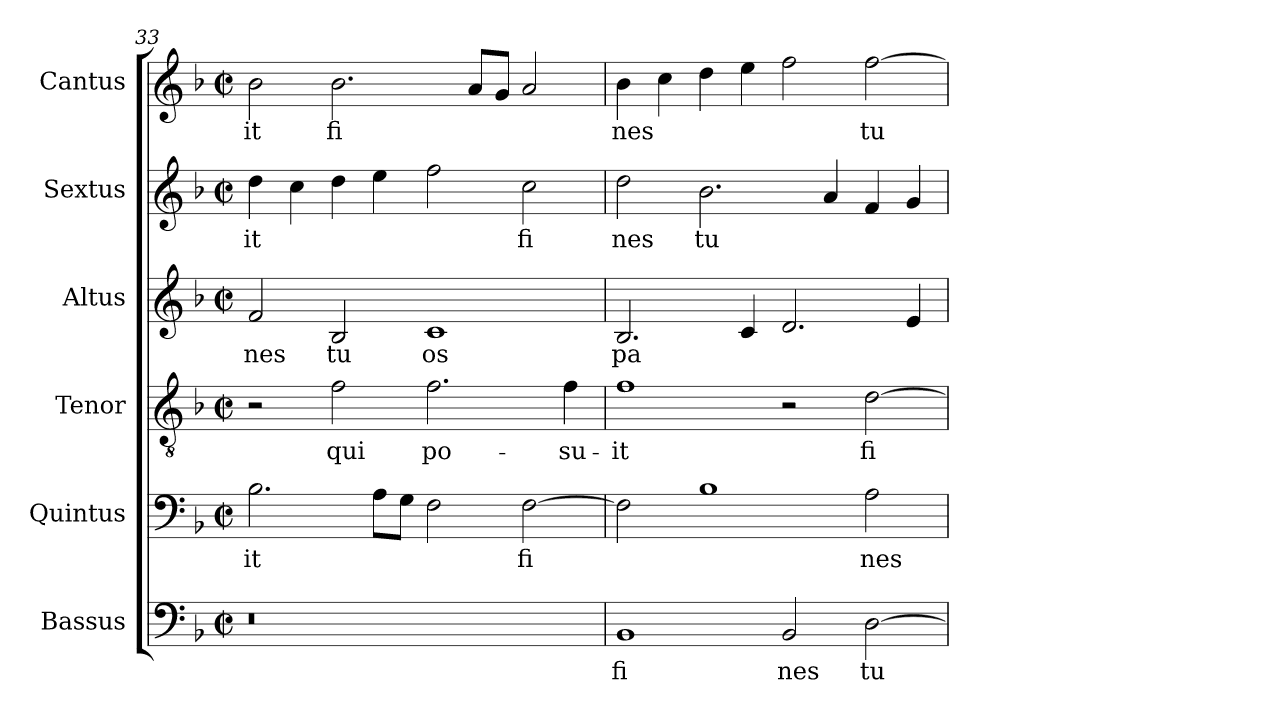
**kern	**text	**kern	**text	**kern	**text	**kern	**text	**kern	**text	**kern	**text
*part6	*part6	*part5	*part5	*part4	*part4	*part3	*part3	*part2	*part2	*part1	*part1
*staff6	*staff6	*staff5	*staff5	*staff4	*staff4	*staff3	*staff3	*staff2	*staff2	*staff1	*staff1
*I"Bassus	*	*I"Quintus	*	*I"Tenor	*	*I"Altus	*	*I"Sextus	*	*I"Cantus	*
*I'Bassus	*	*I'Quintus	*	*I'Tenor	*	*I'Altus	*	*I'Sextus	*	*I'Cantus	*
!!LO:PB:g=z
*clefF4	*	*clefF4	*	*clefGv2	*	*clefG2	*	*clefG2	*	*clefG2	*
*k[b-]	*	*k[b-]	*	*k[b-]	*	*k[b-]	*	*k[b-]	*	*k[b-]	*
*F:	*	*F:	*	*F:	*	*F:	*	*F:	*	*F:	*
*M2/2	*	*M2/2	*	*M2/2	*	*M2/2	*	*M2/2	*	*M2/2	*
*met(c|)	*	*met(c|)	*	*met(c|)	*	*met(c|)	*	*met(c|)	*	*met(c|)	*
=33	=33	=33	=33	=33	=33	=33	=33	=33	=33	=33	=33
!	!	!	!LO:LY:b:cj	!	!	!	!LO:LY:b:cj	!	!LO:LY:b:cj	!	!LO:LY:b:cj
0r	.	2.B-\	it	2r	.	2f/	nes	4dd\	it	2b-\	it
.	.	.	.	.	.	.	.	4cc\	.	.	.
!	!	!	!	!	!LO:LY:b:cj	!	!LO:LY:b:cj	!	!	!	!LO:LY:b:cj
.	.	.	.	2f\	qui	2B-/	tu	4dd\	.	2.b-\	fi
.	.	8A\L	.	.	.	.	.	4ee\	.	.	.
.	.	8G\J	.	.	.	.	.	.	.	.	.
!	!	!	!	!	!LO:LY:b:cj	!	!LO:LY:b:cj	!	!	!	!
.	.	2F\	.	2.f\	po-	1c	os	2ff\	.	.	.
.	.	.	.	.	.	.	.	.	.	8a/L	.
.	.	.	.	.	.	.	.	.	.	8g/J	.
!	!	!	!LO:LY:b:cj	!	!	!	!	!	!LO:LY:b:cj	!	!
.	.	[>2F\	fi	.	.	.	.	2cc\	fi	2a/	.
!	!	!	!	!	!LO:LY:b:cj	!	!	!	!	!	!
.	.	.	.	4f\	-su-	.	.	.	.	.	.
=34	=34	=34	=34	=34	=34	=34	=34	=34	=34	=34	=34
!	!LO:LY:b:cj	!	!	!	!LO:LY:b:cj	!	!LO:LY:b:cj	!	!LO:LY:b:cj	!	!LO:LY:b
1BB-	fi	2F\]	.	1f	-it	2.B-/	pa	2dd\	nes	4b-\	nes
.	.	.	.	.	.	.	.	.	.	4cc\	.
!	!	!	!	!	!	!	!	!	!LO:LY:b:cj	!	!
.	.	1B-	.	.	.	.	.	2.b-\	tu	4dd\	.
.	.	.	.	.	.	4c/	.	.	.	4ee\	.
!	!LO:LY:b:cj	!	!	!	!	!	!	!	!	!	!
2BB-/	nes	.	.	2r	.	2.d/	.	.	.	2ff\	.
.	.	.	.	.	.	.	.	4a/	.	.	.
!	!LO:LY:b:cj	!	!LO:LY:b:cj	!	!LO:LY:b:cj	!	!	!	!	!	!LO:LY:b:cj
[>2D\	tu	2A\	nes	[>2d\	fi-	.	.	4f/	.	[>2ff\	tu
.	.	.	.	.	.	4e/	.	4g/	.	.	.
=	=	=	=	=	=	=	=	=	=	=	=
*-	*-	*-	*-	*-	*-	*-	*-	*-	*-	*-	*-
